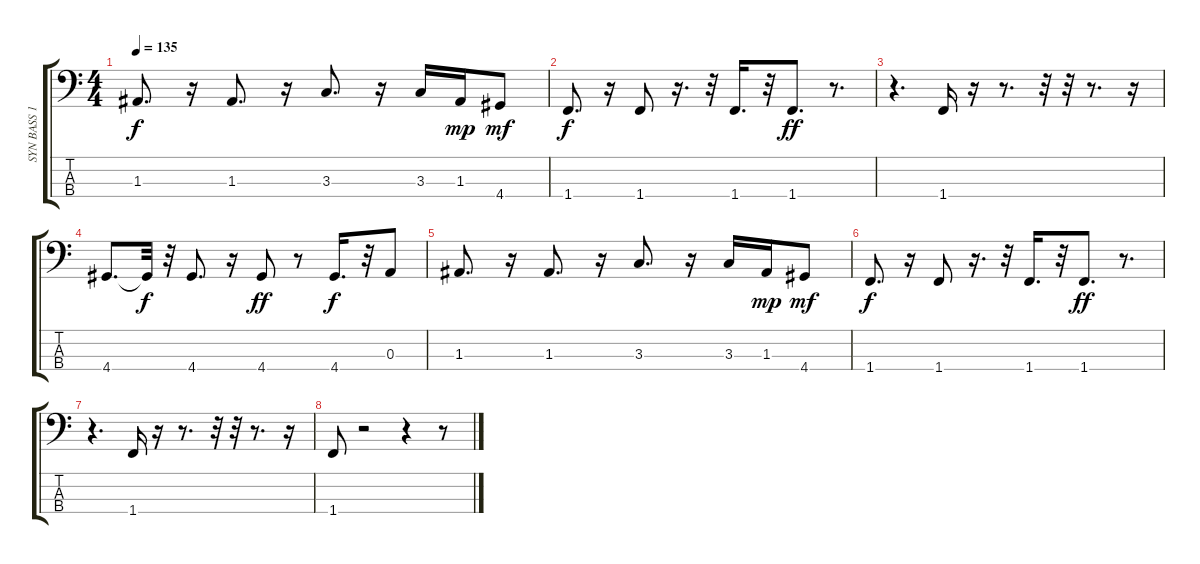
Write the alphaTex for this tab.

\track ("SYN BASS 1" "SYN BASS 1") {instrument synthbass1}
\staff {score tabs}
\tuning (G2 D2 A1 E1) {hide}
\ts (4 4)
\tempo 135
\clef f4
\ks c
1.3.8{d dy f} r.16 1.3.8{d} r.16 3.3.8{d} r.16 3.3.16 1.3.16{dy mp} 4.4.8{dy mf} |
1.4.8{d dy f} r.16 1.4.8 r.16{d} r.32 1.4.16{d} r.32 1.4.8{d dy ff} r.8{d} |
r.4{d} 1.4.16 r.16 r.8{d} r.32 r.32 r.8{d} r.16 |
4.4.8{d} 4.4{t}.32{dy f} r.32 4.4.8{d} r.16 4.4.8{dy ff} r.8 4.4.16{d dy f} r.32 0.3.8 |
1.3.8{d} r.16 1.3.8{d} r.16 3.3.8{d} r.16 3.3.16 1.3.16{dy mp} 4.4.8{dy mf} |
1.4.8{d dy f} r.16 1.4.8 r.16{d} r.32 1.4.16{d} r.32 1.4.8{d dy ff} r.8{d} |
r.4{d} 1.4.16 r.16 r.8{d} r.32 r.32 r.8{d} r.16 |
1.4.8 r.2 r.4 r.8
